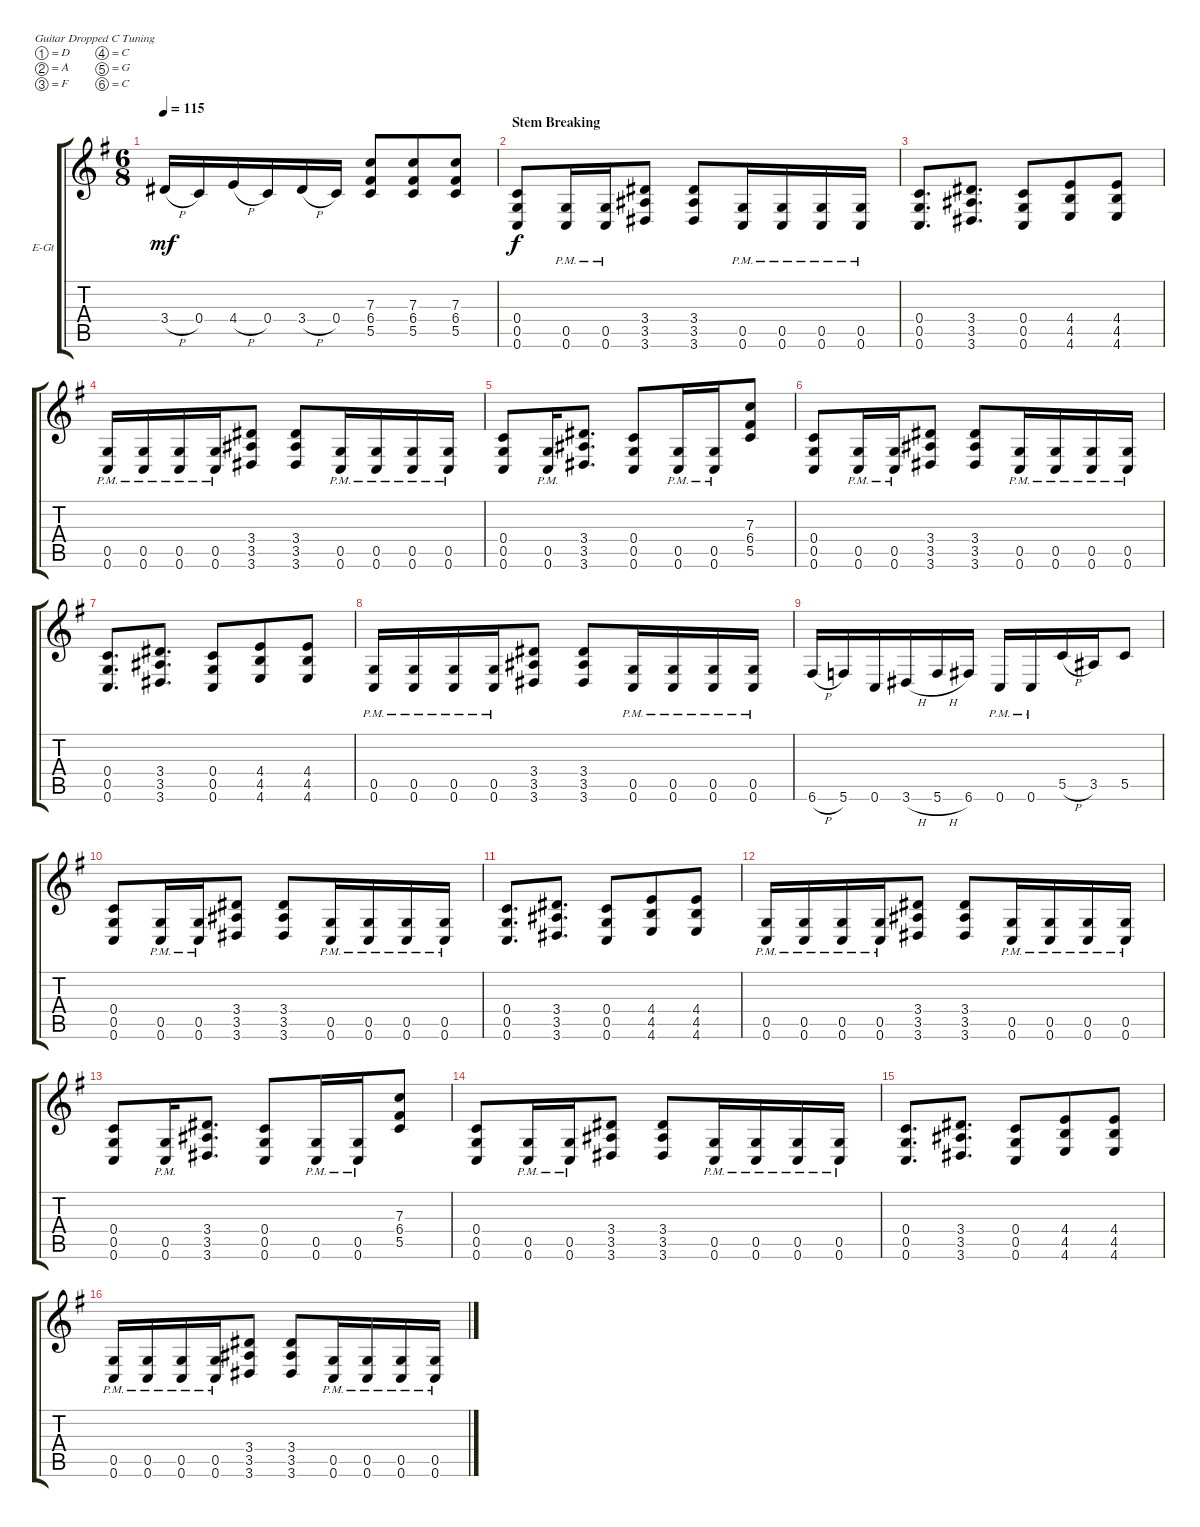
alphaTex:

\bracketExtendMode groupsimilarinstruments
\firstSystemTrackNameOrientation horizontal
\otherSystemsTrackNameOrientation horizontal
\track ("Electric Guitar 2" "E-Gt") {instrument distortionguitar}
\staff {score tabs}
\tuning (D4 A3 F3 C3 G2 C2)
\ts (6 8)
\tempo 115
\clef g2
\ks eminor
3.4{h}.16{dy mf} 0.4.16 4.4{h}.16 0.4.16 3.4{h}.16 0.4.16 (5.5 6.4 7.3).8 (6.4 5.5 7.3).8 (5.5 6.4 7.3).8 |
\section ("" "Stem Breaking")
(0.6 0.5 0.4).8{dy f} (0.6{pm} 0.5{pm}).16 (0.6{pm} 0.5{pm}).16 (3.6 3.5 3.4).8 (3.6 3.5 3.4).8 (0.6{pm} 0.5{pm}).16 (0.6{pm} 0.5{pm}).16 (0.6{pm} 0.5{pm}).16 (0.6{pm} 0.5{pm}).16 |
(0.6 0.5 0.4).8{d} (3.6 3.5 3.4).8{d} (0.6 0.5 0.4).8 (4.4 4.5 4.6).8 (4.6 4.5 4.4).8 |
(0.6{pm} 0.5{pm}).16 (0.6{pm} 0.5{pm}).16 (0.6{pm} 0.5{pm}).16 (0.6{pm} 0.5{pm}).16 (3.6 3.5 3.4).8 (3.6 3.5 3.4).8 (0.6{pm} 0.5{pm}).16 (0.6{pm} 0.5{pm}).16 (0.6{pm} 0.5{pm}).16 (0.6{pm} 0.5{pm}).16 |
(0.6 0.5 0.4).8 (0.6{pm} 0.5{pm}).16 (3.6 3.5 3.4).8{d} (0.6 0.5 0.4).8 (0.6{pm} 0.5{pm}).16 (0.6{pm} 0.5{pm}).16 (5.5 6.4 7.3).8 |
(0.6 0.5 0.4).8 (0.6{pm} 0.5{pm}).16 (0.6{pm} 0.5{pm}).16 (3.6 3.5 3.4).8 (3.6 3.5 3.4).8 (0.6{pm} 0.5{pm}).16 (0.6{pm} 0.5{pm}).16 (0.6{pm} 0.5{pm}).16 (0.6{pm} 0.5{pm}).16 |
(0.6 0.5 0.4).8{d} (3.6 3.5 3.4).8{d} (0.6 0.5 0.4).8 (4.4 4.5 4.6).8 (4.6 4.5 4.4).8 |
(0.6{pm} 0.5{pm}).16 (0.6{pm} 0.5{pm}).16 (0.6{pm} 0.5{pm}).16 (0.6{pm} 0.5{pm}).16 (3.6 3.5 3.4).8 (3.6 3.5 3.4).8 (0.6{pm} 0.5{pm}).16 (0.6{pm} 0.5{pm}).16 (0.6{pm} 0.5{pm}).16 (0.6{pm} 0.5{pm}).16 |
6.6{h}.16 5.6.16 0.6.16 3.6{h}.16 5.6{h}.16 6.6.16 0.6{pm}.16 0.6{pm}.16 5.5{h}.16 3.5.16 5.5.8 |
(0.6 0.5 0.4).8 (0.6{pm} 0.5{pm}).16 (0.6{pm} 0.5{pm}).16 (3.6 3.5 3.4).8 (3.6 3.5 3.4).8 (0.6{pm} 0.5{pm}).16 (0.6{pm} 0.5{pm}).16 (0.6{pm} 0.5{pm}).16 (0.6{pm} 0.5{pm}).16 |
(0.6 0.5 0.4).8{d} (3.6 3.5 3.4).8{d} (0.6 0.5 0.4).8 (4.4 4.5 4.6).8 (4.6 4.5 4.4).8 |
(0.6{pm} 0.5{pm}).16 (0.6{pm} 0.5{pm}).16 (0.6{pm} 0.5{pm}).16 (0.6{pm} 0.5{pm}).16 (3.6 3.5 3.4).8 (3.6 3.5 3.4).8 (0.6{pm} 0.5{pm}).16 (0.6{pm} 0.5{pm}).16 (0.6{pm} 0.5{pm}).16 (0.6{pm} 0.5{pm}).16 |
(0.6 0.5 0.4).8 (0.6{pm} 0.5{pm}).16 (3.6 3.5 3.4).8{d} (0.6 0.5 0.4).8 (0.6{pm} 0.5{pm}).16 (0.6{pm} 0.5{pm}).16 (5.5 6.4 7.3).8 |
(0.6 0.5 0.4).8 (0.6{pm} 0.5{pm}).16 (0.6{pm} 0.5{pm}).16 (3.6 3.5 3.4).8 (3.6 3.5 3.4).8 (0.6{pm} 0.5{pm}).16 (0.6{pm} 0.5{pm}).16 (0.6{pm} 0.5{pm}).16 (0.6{pm} 0.5{pm}).16 |
(0.6 0.5 0.4).8{d} (3.6 3.5 3.4).8{d} (0.6 0.5 0.4).8 (4.4 4.5 4.6).8 (4.6 4.5 4.4).8 |
(0.6{pm} 0.5{pm}).16 (0.6{pm} 0.5{pm}).16 (0.6{pm} 0.5{pm}).16 (0.6{pm} 0.5{pm}).16 (3.6 3.5 3.4).8 (3.6 3.5 3.4).8 (0.6{pm} 0.5{pm}).16 (0.6{pm} 0.5{pm}).16 (0.6{pm} 0.5{pm}).16 (0.6{pm} 0.5{pm}).16
